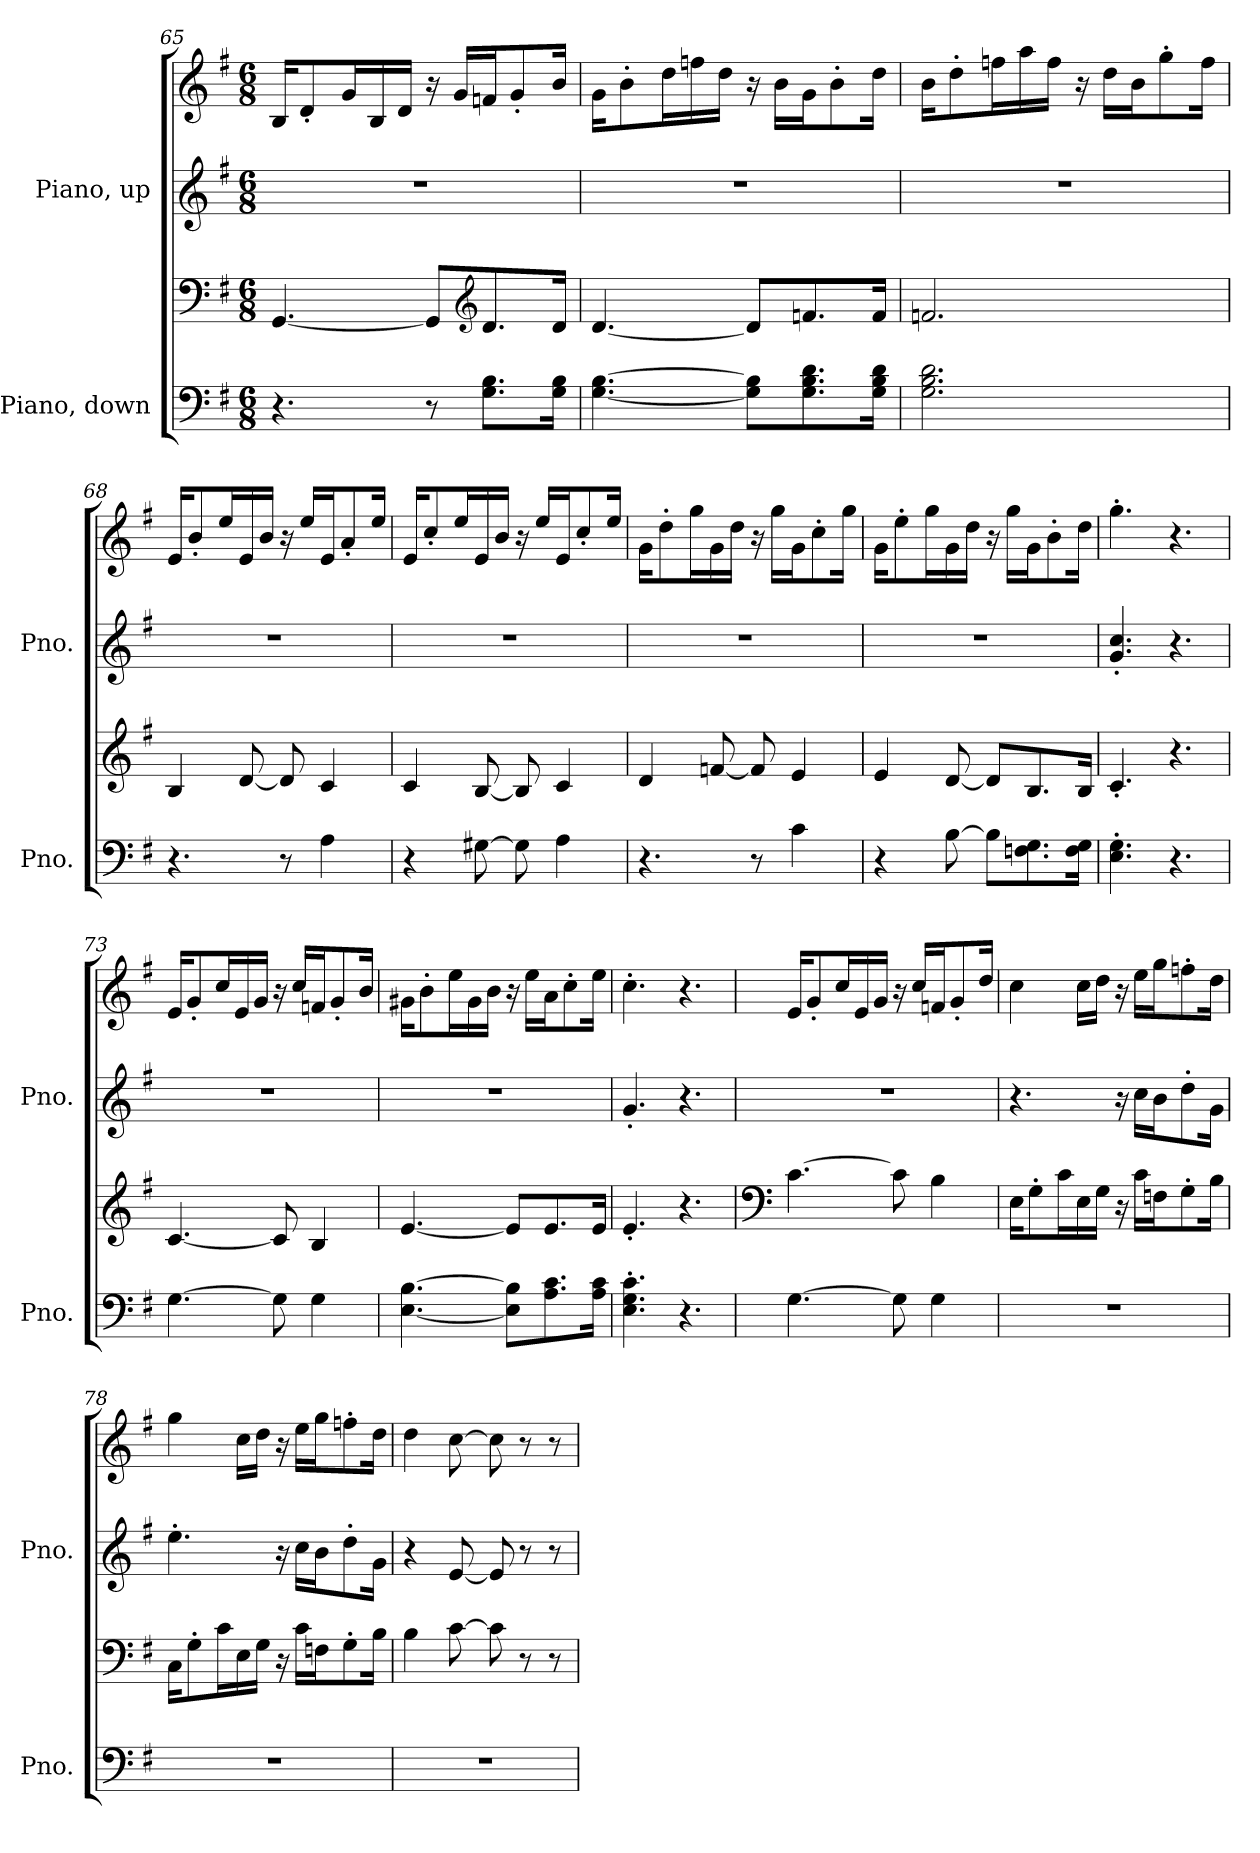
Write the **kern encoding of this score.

**kern	**kern	**kern	**kern
*part2	*part2	*part1	*part1
*staff4	*staff3	*staff2	*staff1
*I"Piano, down	*	*I"Piano, up	*
*I'Pno.	*	*I'Pno.	*
*clefF4	*clefF4	*clefG2	*clefG2
*k[f#]	*k[f#]	*k[f#]	*k[f#]
*M6/8	*M6/8	*M6/8	*M6/8
=65	=65	=65	=65
4.r	[4.GG/	2.r	16B/KL
.	.	.	8d'/
.	.	.	16g/L
.	.	.	16B/
.	.	.	16d/JJ
8r	8GG/L]	.	16r
.	.	.	16g/LL
*	*clefG2	*	*
8.G\ 8.B\L	8.d/	.	16fn/J
.	.	.	8g'/
16G\ 16B\Jk	16d/Jk	.	16b/Jk
=66	=66	=66	=66
[4.G\ [4.B\	[4.d/	2.r	16g\KL
.	.	.	8b'\
.	.	.	16dd\L
.	.	.	16ffn\
.	.	.	16dd\JJ
8G\] 8B\]L	8d/L]	.	16r
.	.	.	16b\LL
8.G\ 8.B\ 8.d\	8.fn/	.	16g\J
.	.	.	8b'\
16G\ 16B\ 16d\Jk	16f/Jk	.	16dd\Jk
=67	=67	=67	=67
2.G\ 2.B\ 2.d\	2.fn/	2.r	16b\KL
.	.	.	8dd'\
.	.	.	16ffn\L
.	.	.	16aa\
.	.	.	16ff\JJ
.	.	.	16r
.	.	.	16dd\LL
.	.	.	16b\J
.	.	.	8gg'\
.	.	.	16ff\Jk
!!LO:LB:g=z
=68	=68	=68	=68
4.r	4B/	2.r	16e/KL
.	.	.	8b'/
.	.	.	16ee/L
.	[8d/	.	16e/
.	.	.	16b/JJ
8r	8d/]	.	16r
.	.	.	16ee/LL
4A\	4c/	.	16e/J
.	.	.	8a'/
.	.	.	16ee/Jk
=69	=69	=69	=69
4r	4c/	2.r	16e/KL
.	.	.	8cc'/
.	.	.	16ee/L
[8G#X\	[8B/	.	16e/
.	.	.	16b/JJ
8G#\]	8B/]	.	16r
.	.	.	16ee/LL
4A\	4c/	.	16e/J
.	.	.	8cc'/
.	.	.	16ee/Jk
=70	=70	=70	=70
4.r	4d/	2.r	16g\KL
.	.	.	8dd'\
.	.	.	16gg\L
.	[8fn/	.	16g\
.	.	.	16dd\JJ
8r	8f/]	.	16r
.	.	.	16gg\LL
4c\	4e/	.	16g\J
.	.	.	8cc'\
.	.	.	16gg\Jk
=71	=71	=71	=71
4r	4e/	2.r	16g\KL
.	.	.	8ee'\
.	.	.	16gg\L
[8B\	[8d/	.	16g\
.	.	.	16dd\JJ
8B\L]	8d/L]	.	16r
.	.	.	16gg\LL
8.Fn\ 8.G\	8.B/	.	16g\J
.	.	.	8b'\
16F\ 16G\Jk	16B/Jk	.	16dd\Jk
!!LO:LB:g=z
=72	=72	=72	=72
4.E\' 4.G\'	4.c'/	4.g/' 4.cc/'	4.gg'\
4.r	4.r	4.r	4.r
=73	=73	=73	=73
[4.G\	[4.c/	2.r	16e/KL
.	.	.	8g'/
.	.	.	16cc/L
.	.	.	16e/
.	.	.	16g/JJ
8G\]	8c/]	.	16r
.	.	.	16cc/LL
4G\	4B/	.	16fn/J
.	.	.	8g'/
.	.	.	16b/Jk
=74	=74	=74	=74
[4.E\ [4.B\	[4.e/	2.r	16g#X\KL
.	.	.	8b'\
.	.	.	16ee\L
.	.	.	16g#\
.	.	.	16b\JJ
8E\] 8B\]L	8e/L]	.	16r
.	.	.	16ee\LL
8.A\ 8.c\	8.e/	.	16a\J
.	.	.	8cc'\
16A\ 16c\Jk	16e/Jk	.	16ee\Jk
=75	=75	=75	=75
4.E\' 4.G\' 4.c\'	4.e'/	4.g'/	4.cc'\
4.r	4.r	4.r	4.r
=76	=76	=76	=76
*	*clefF4	*	*
[4.G\	[4.c\	2.r	16e/KL
.	.	.	8g'/
.	.	.	16cc/L
.	.	.	16e/
.	.	.	16g/JJ
8G\]	8c\]	.	16r
.	.	.	16cc/LL
4G\	4B\	.	16fn/J
.	.	.	8g'/
.	.	.	16dd/Jk
!!LO:PB:g=z
=77	=77	=77	=77
2.r	16E\KL	4.r	4cc\
.	8G'\	.	.
.	16c\L	.	.
.	16E\	.	16cc\LL
.	16G\JJ	.	16dd\JJ
.	16r	16r	16r
.	16c\LL	16cc\LL	16ee\LL
.	16Fn\J	16b\J	16gg\J
.	8G'\	8dd'\	8ffn'\
.	16B\Jk	16g\Jk	16dd\Jk
=78	=78	=78	=78
2.r	16C\KL	4.ee'\	4gg\
.	8G'\	.	.
.	16c\L	.	.
.	16E\	.	16cc\LL
.	16G\JJ	.	16dd\JJ
.	16r	16r	16r
.	16c\LL	16cc\LL	16ee\LL
.	16Fn\J	16b\J	16gg\J
.	8G'\	8dd'\	8ffn'\
.	16B\Jk	16g\Jk	16dd\Jk
=79	=79	=79	=79
2.r	4B\	4r	4dd\
.	[8c\	[8e/	[8cc\
.	8c\]	8e/]	8cc\]
.	8r	8r	8r
.	8r	8r	8r
=	=	=	=
*-	*-	*-	*-
